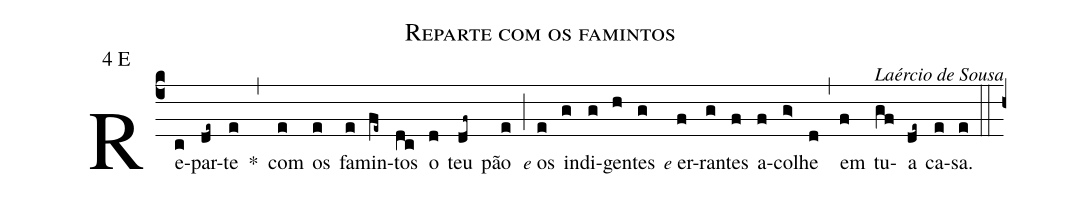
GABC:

name: Reparte com os famintos;
mode: 4;
mode-differentia: E;
commentary: Laércio de Sousa;
%%
(c4)

Re(c)par(de~)te(e) *(,) com(e) os(e) fa(e)min(fe~)tos(dc) o(d) teu(df~) pão(e) (;) <e>e</e> os(e) in(g)di(g)gen(h)tes(g) <e>e</e> er(f)ran(g)tes(f) a(f)co(g>)lhe(d) (,) em(f) tu(gf)a(de~) <nlba>ca(e)sa.</nlba>(e)

(::)

(h+)
